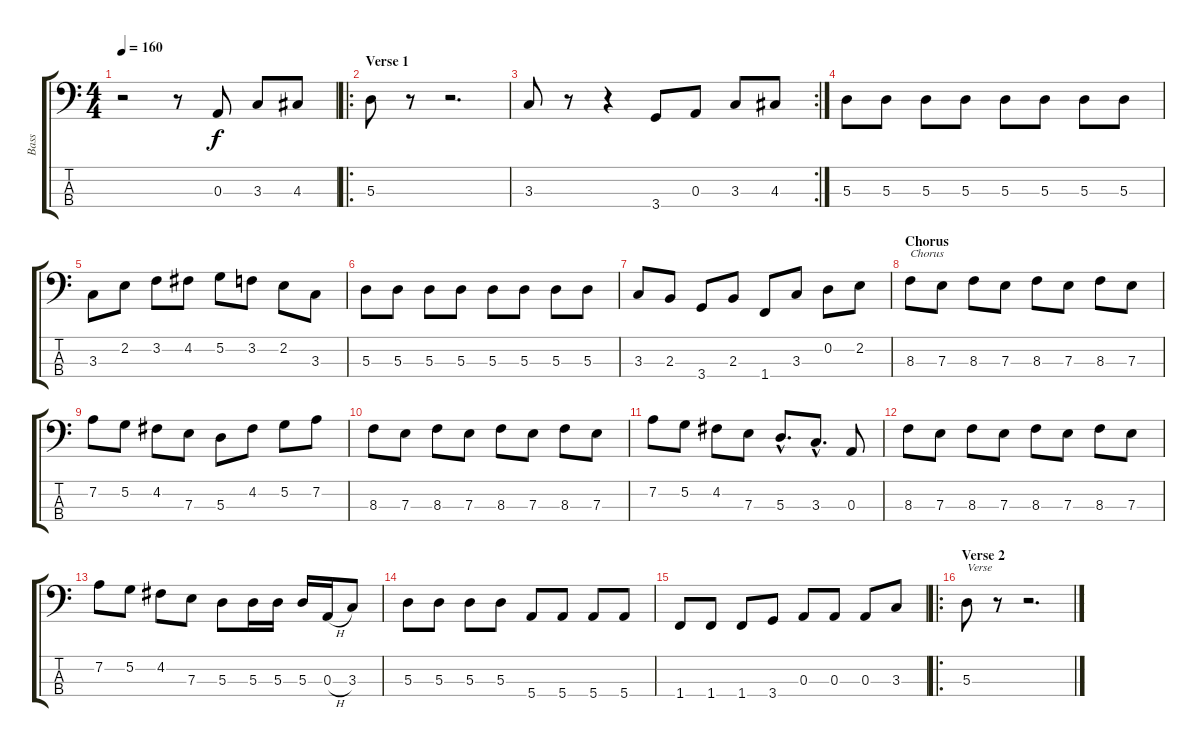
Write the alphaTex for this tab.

\track ("Bass" "Bass") {instrument electricbasspick}
\staff {score tabs}
\tuning (G2 D2 A1 E1) {hide}
\ts (4 4)
\tempo 160
\clef f4
\ks c
r.2{dy f instrument electricbasspick} r.8 0.3.8 3.3.8 4.3.8 |
\ro
\section ("" "Verse 1")
5.3.8 r.8 r.2{d} |
\rc 2
3.3.8 r.8 r.4 3.4.8 0.3.8 3.3.8 4.3.8 |
5.3.8 5.3.8 5.3.8 5.3.8 5.3.8 5.3.8 5.3.8 5.3.8 |
3.3.8 2.2.8 3.2.8 4.2.8 5.2.8 3.2.8 2.2.8 3.3.8 |
5.3.8 5.3.8 5.3.8 5.3.8 5.3.8 5.3.8 5.3.8 5.3.8 |
3.3.8 2.3.8 3.4.8 2.3.8 1.4.8 3.3.8 0.2.8 2.2.8 |
\section ("" "Chorus")
8.3.8{txt "Chorus"} 7.3.8 8.3.8 7.3.8 8.3.8 7.3.8 8.3.8 7.3.8 |
7.2.8 5.2.8 4.2.8 7.3.8 5.3.8 4.2.8 5.2.8 7.2.8 |
8.3.8 7.3.8 8.3.8 7.3.8 8.3.8 7.3.8 8.3.8 7.3.8 |
7.2.8 5.2.8 4.2.8 7.3.8 5.3{hac}.8{d} 3.3{hac}.8{d} 0.3.8 |
8.3.8 7.3.8 8.3.8 7.3.8 8.3.8 7.3.8 8.3.8 7.3.8 |
7.2.8 5.2.8 4.2.8 7.3.8 5.3.8 5.3.16 5.3.16 5.3.16 0.3{h}.16 3.3.8 |
5.3.8 5.3.8 5.3.8 5.3.8 5.4.8 5.4.8 5.4.8 5.4.8 |
1.4.8 1.4.8 1.4.8 3.4.8 0.3.8 0.3.8 0.3.8 3.3.8 |
\ro
\section ("" "Verse 2")
5.3.8{txt "Verse"} r.8 r.2{d}
